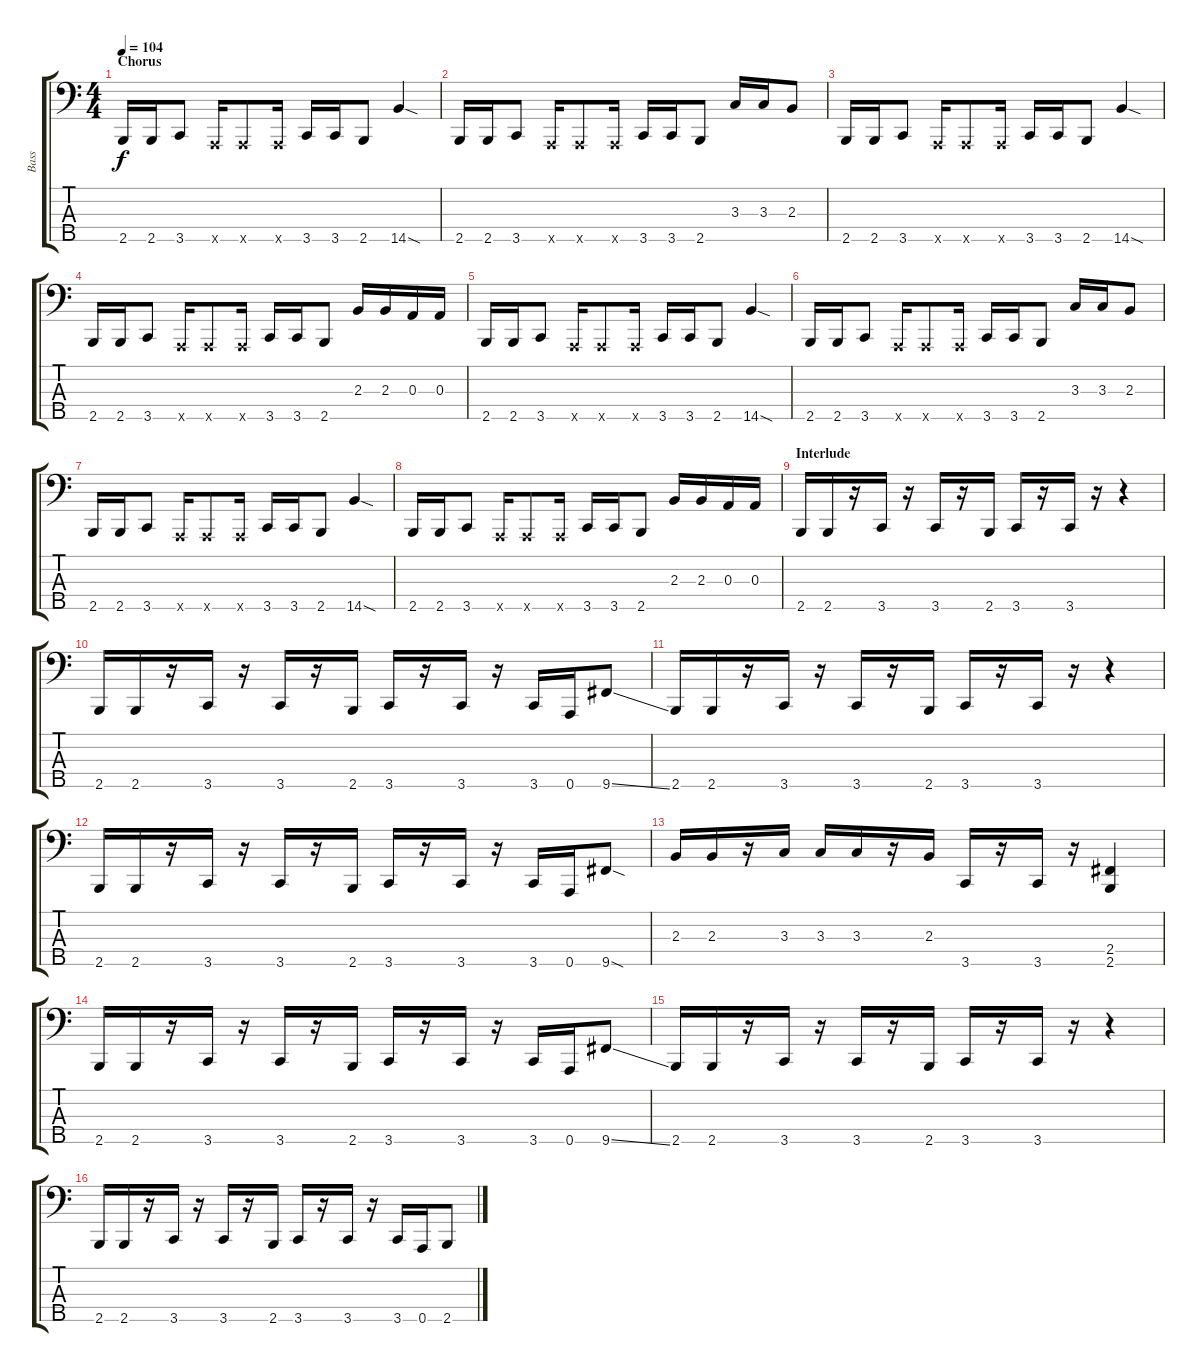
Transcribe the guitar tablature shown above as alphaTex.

\track ("Bass" "Bass") {instrument slapbass1}
\staff {score tabs}
\tuning (G2 D2 A1 E1 A0) {hide}
\ts (4 4)
\section ("" "Chorus")
\tempo 104
\clef f4
\ks c
2.5.16{dy f} 2.5.16 3.5.8 0.5{x}.16 0.5{x}.8 0.5{x}.16 3.5.16 3.5.16 2.5.8 14.5{sod}.4 |
2.5.16 2.5.16 3.5.8 0.5{x}.16 0.5{x}.8 0.5{x}.16 3.5.16 3.5.16 2.5.8 3.3.16 3.3.16 2.3.8 |
2.5.16 2.5.16 3.5.8 0.5{x}.16 0.5{x}.8 0.5{x}.16 3.5.16 3.5.16 2.5.8 14.5{sod}.4 |
2.5.16 2.5.16 3.5.8 0.5{x}.16 0.5{x}.8 0.5{x}.16 3.5.16 3.5.16 2.5.8 2.3.16 2.3.16 0.3.16 0.3.16 |
2.5.16 2.5.16 3.5.8 0.5{x}.16 0.5{x}.8 0.5{x}.16 3.5.16 3.5.16 2.5.8 14.5{sod}.4 |
2.5.16 2.5.16 3.5.8 0.5{x}.16 0.5{x}.8 0.5{x}.16 3.5.16 3.5.16 2.5.8 3.3.16 3.3.16 2.3.8 |
2.5.16 2.5.16 3.5.8 0.5{x}.16 0.5{x}.8 0.5{x}.16 3.5.16 3.5.16 2.5.8 14.5{sod}.4 |
2.5.16 2.5.16 3.5.8 0.5{x}.16 0.5{x}.8 0.5{x}.16 3.5.16 3.5.16 2.5.8 2.3.16 2.3.16 0.3.16 0.3.16 |
\section ("" "Interlude")
2.5.16 2.5.16 r.16 3.5.16 r.16 3.5.16 r.16 2.5.16 3.5.16 r.16 3.5.16 r.16 r.4 |
2.5.16 2.5.16 r.16 3.5.16 r.16 3.5.16 r.16 2.5.16 3.5.16 r.16 3.5.16 r.16 3.5.16 0.5.16 9.5{ss}.8 |
2.5.16 2.5.16 r.16 3.5.16 r.16 3.5.16 r.16 2.5.16 3.5.16 r.16 3.5.16 r.16 r.4 |
2.5.16 2.5.16 r.16 3.5.16 r.16 3.5.16 r.16 2.5.16 3.5.16 r.16 3.5.16 r.16 3.5.16 0.5.16 9.5{sod}.8 |
2.3.16 2.3.16 r.16 3.3.16 3.3.16 3.3.16 r.16 2.3.16 3.5.16 r.16 3.5.16 r.16 (2.4 2.5).4 |
2.5.16 2.5.16 r.16 3.5.16 r.16 3.5.16 r.16 2.5.16 3.5.16 r.16 3.5.16 r.16 3.5.16 0.5.16 9.5{ss}.8 |
2.5.16 2.5.16 r.16 3.5.16 r.16 3.5.16 r.16 2.5.16 3.5.16 r.16 3.5.16 r.16 r.4 |
2.5.16 2.5.16 r.16 3.5.16 r.16 3.5.16 r.16 2.5.16 3.5.16 r.16 3.5.16 r.16 3.5.16 0.5.16 2.5.8
